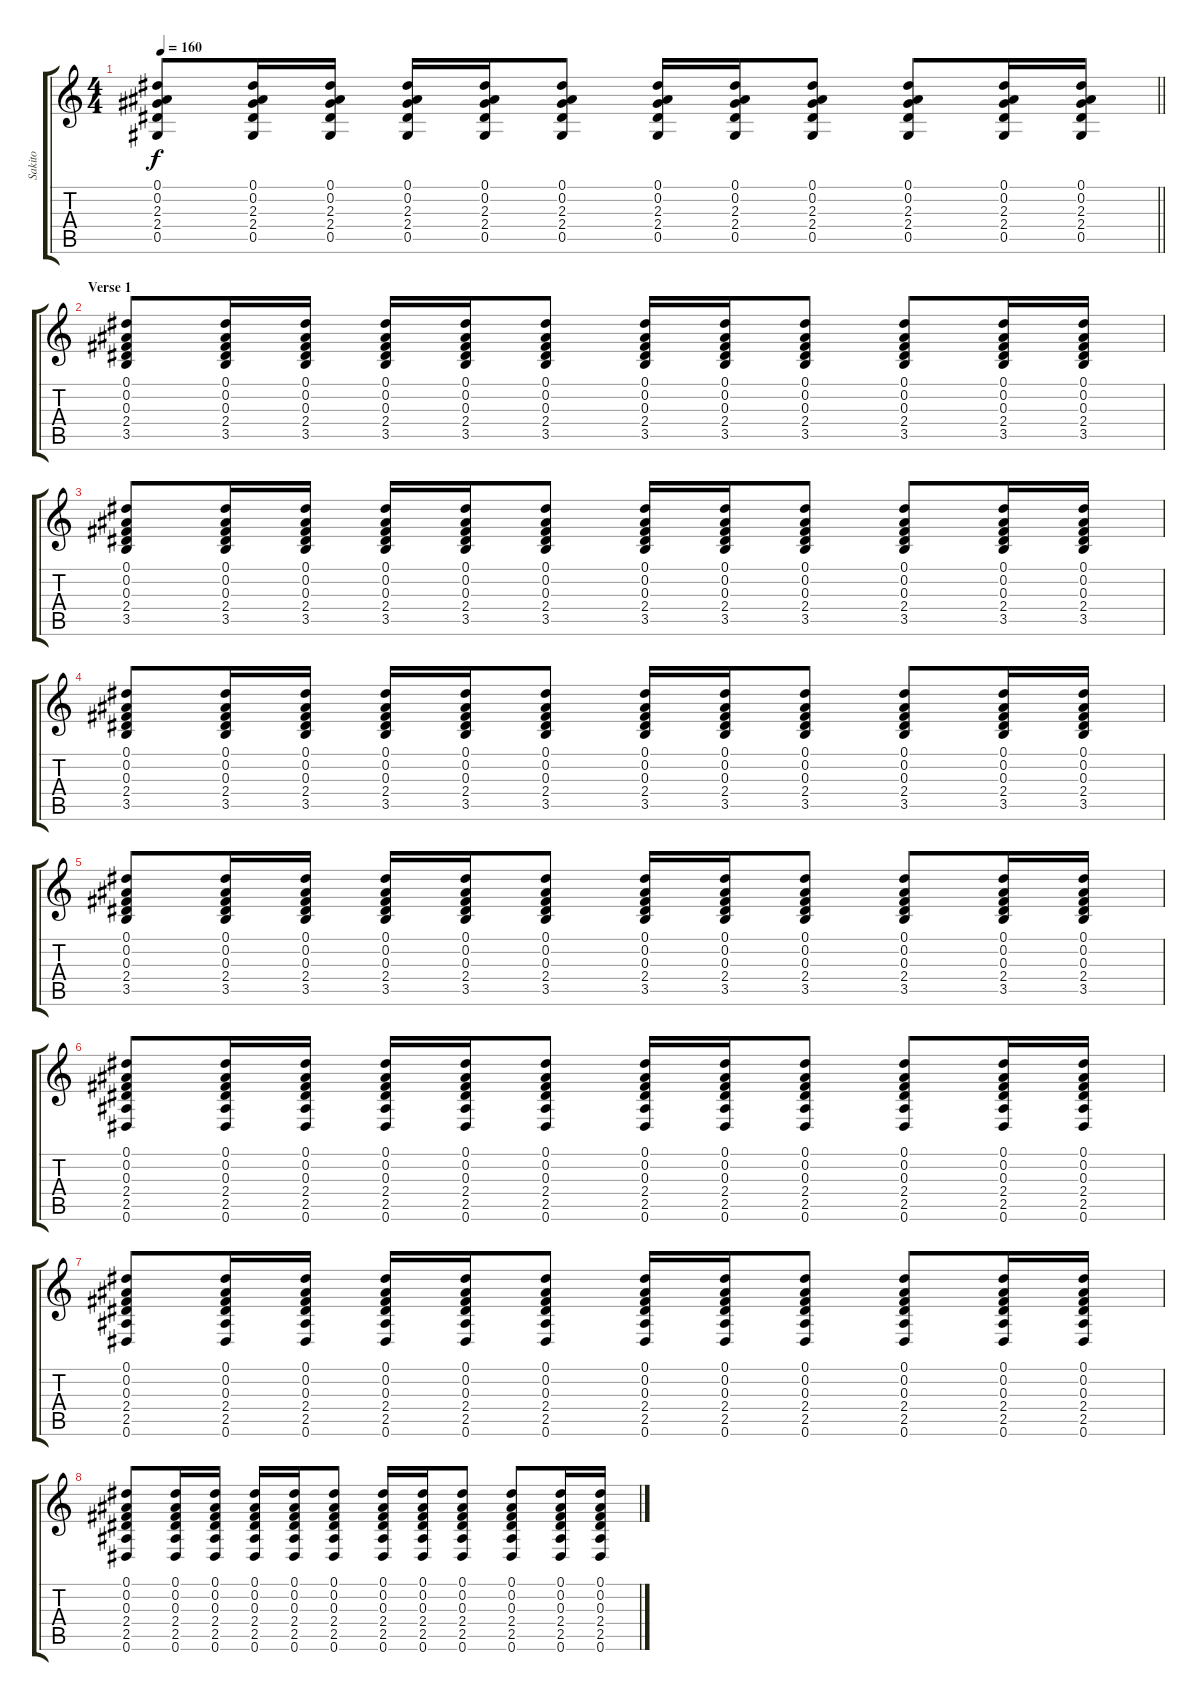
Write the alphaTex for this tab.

\track ("Sakito" "Sakito") {instrument overdrivenguitar}
\staff {score tabs}
\tuning (Eb4 Bb3 Gb3 Db3 Ab2 Eb2) {hide}
\ts (4 4)
\tempo 160
\clef g2
\barLineRight lightlight
\ks c
(0.1 0.2 2.3 2.4 0.5).8{dy f} (0.1 0.2 2.3 2.4 0.5).16 (0.1 0.2 2.3 2.4 0.5).16 (0.1 0.2 2.3 2.4 0.5).16 (0.1 0.2 2.3 2.4 0.5).16 (0.1 0.2 2.3 2.4 0.5).8 (0.1 0.2 2.3 2.4 0.5).16 (0.1 0.2 2.3 2.4 0.5).16 (0.1 0.2 2.3 2.4 0.5).8 (0.1 0.2 2.3 2.4 0.5).8 (0.1 0.2 2.3 2.4 0.5).16 (0.1 0.2 2.3 2.4 0.5).16 |
\section ("" "Verse 1")
(0.1 0.2 0.3 2.4 3.5).8 (0.1 0.2 0.3 2.4 3.5).16 (0.1 0.2 0.3 2.4 3.5).16 (0.1 0.2 0.3 2.4 3.5).16 (0.1 0.2 0.3 2.4 3.5).16 (0.1 0.2 0.3 2.4 3.5).8 (0.1 0.2 0.3 2.4 3.5).16 (0.1 0.2 0.3 2.4 3.5).16 (0.1 0.2 0.3 2.4 3.5).8 (0.1 0.2 0.3 2.4 3.5).8 (0.1 0.2 0.3 2.4 3.5).16 (0.1 0.2 0.3 2.4 3.5).16 |
(0.1 0.2 0.3 2.4 3.5).8 (0.1 0.2 0.3 2.4 3.5).16 (0.1 0.2 0.3 2.4 3.5).16 (0.1 0.2 0.3 2.4 3.5).16 (0.1 0.2 0.3 2.4 3.5).16 (0.1 0.2 0.3 2.4 3.5).8 (0.1 0.2 0.3 2.4 3.5).16 (0.1 0.2 0.3 2.4 3.5).16 (0.1 0.2 0.3 2.4 3.5).8 (0.1 0.2 0.3 2.4 3.5).8 (0.1 0.2 0.3 2.4 3.5).16 (0.1 0.2 0.3 2.4 3.5).16 |
(0.1 0.2 0.3 2.4 3.5).8 (0.1 0.2 0.3 2.4 3.5).16 (0.1 0.2 0.3 2.4 3.5).16 (0.1 0.2 0.3 2.4 3.5).16 (0.1 0.2 0.3 2.4 3.5).16 (0.1 0.2 0.3 2.4 3.5).8 (0.1 0.2 0.3 2.4 3.5).16 (0.1 0.2 0.3 2.4 3.5).16 (0.1 0.2 0.3 2.4 3.5).8 (0.1 0.2 0.3 2.4 3.5).8 (0.1 0.2 0.3 2.4 3.5).16 (0.1 0.2 0.3 2.4 3.5).16 |
(0.1 0.2 0.3 2.4 3.5).8 (0.1 0.2 0.3 2.4 3.5).16 (0.1 0.2 0.3 2.4 3.5).16 (0.1 0.2 0.3 2.4 3.5).16 (0.1 0.2 0.3 2.4 3.5).16 (0.1 0.2 0.3 2.4 3.5).8 (0.1 0.2 0.3 2.4 3.5).16 (0.1 0.2 0.3 2.4 3.5).16 (0.1 0.2 0.3 2.4 3.5).8 (0.1 0.2 0.3 2.4 3.5).8 (0.1 0.2 0.3 2.4 3.5).16 (0.1 0.2 0.3 2.4 3.5).16 |
(0.1 0.2 0.3 2.4 2.5 0.6).8 (0.1 0.2 0.3 2.4 2.5 0.6).16 (0.1 0.2 0.3 2.4 2.5 0.6).16 (0.1 0.2 0.3 2.4 2.5 0.6).16 (0.1 0.2 0.3 2.4 2.5 0.6).16 (0.1 0.2 0.3 2.4 2.5 0.6).8 (0.1 0.2 0.3 2.4 2.5 0.6).16 (0.1 0.2 0.3 2.4 2.5 0.6).16 (0.1 0.2 0.3 2.4 2.5 0.6).8 (0.1 0.2 0.3 2.4 2.5 0.6).8 (0.1 0.2 0.3 2.4 2.5 0.6).16 (0.1 0.2 0.3 2.4 2.5 0.6).16 |
(0.1 0.2 0.3 2.4 2.5 0.6).8 (0.1 0.2 0.3 2.4 2.5 0.6).16 (0.1 0.2 0.3 2.4 2.5 0.6).16 (0.1 0.2 0.3 2.4 2.5 0.6).16 (0.1 0.2 0.3 2.4 2.5 0.6).16 (0.1 0.2 0.3 2.4 2.5 0.6).8 (0.1 0.2 0.3 2.4 2.5 0.6).16 (0.1 0.2 0.3 2.4 2.5 0.6).16 (0.1 0.2 0.3 2.4 2.5 0.6).8 (0.1 0.2 0.3 2.4 2.5 0.6).8 (0.1 0.2 0.3 2.4 2.5 0.6).16 (0.1 0.2 0.3 2.4 2.5 0.6).16 |
(0.1 0.2 0.3 2.4 2.5 0.6).8 (0.1 0.2 0.3 2.4 2.5 0.6).16 (0.1 0.2 0.3 2.4 2.5 0.6).16 (0.1 0.2 0.3 2.4 2.5 0.6).16 (0.1 0.2 0.3 2.4 2.5 0.6).16 (0.1 0.2 0.3 2.4 2.5 0.6).8 (0.1 0.2 0.3 2.4 2.5 0.6).16 (0.1 0.2 0.3 2.4 2.5 0.6).16 (0.1 0.2 0.3 2.4 2.5 0.6).8 (0.1 0.2 0.3 2.4 2.5 0.6).8 (0.1 0.2 0.3 2.4 2.5 0.6).16 (0.1 0.2 0.3 2.4 2.5 0.6).16
